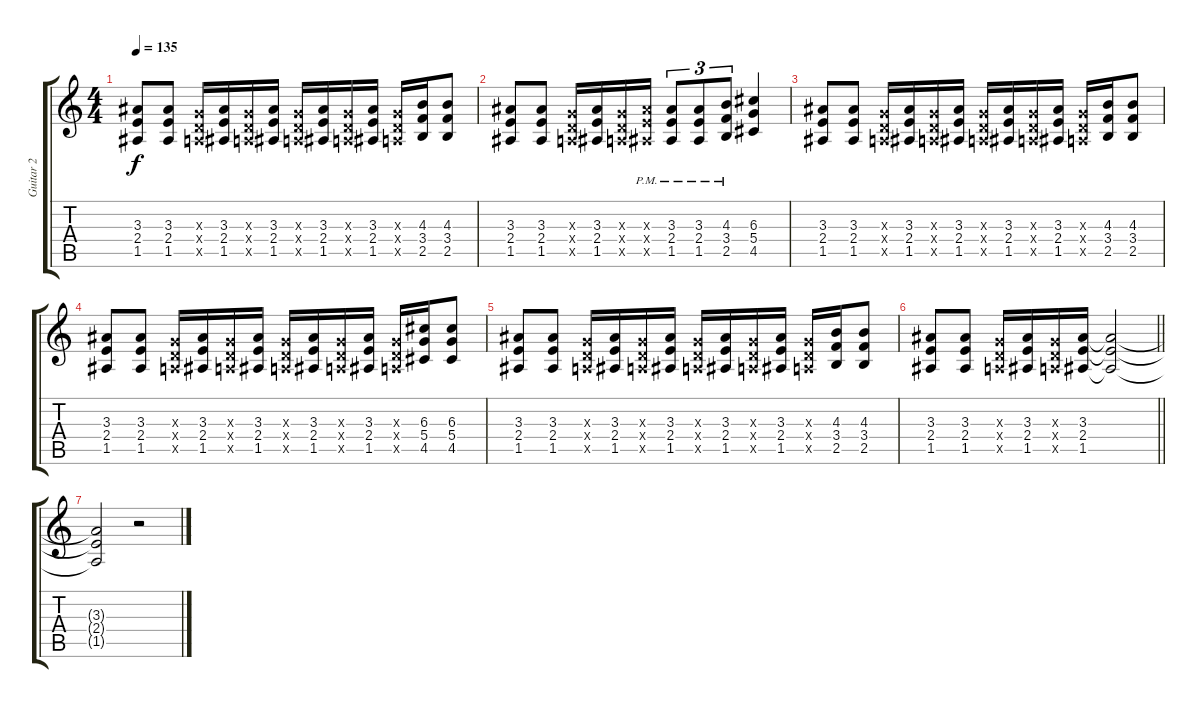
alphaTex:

\track ("Guitar 2" "Guitar 2") {instrument distortionguitar}
\staff {score tabs}
\tuning (E4 B3 G3 D3 A2 D2) {hide}
\ts (4 4)
\tempo 135
\clef g2
\ks c
(3.3 2.4 1.5).8{dy f} (3.3 2.4 1.5).8 (0.3{x} 0.4{x} 0.5{x}).16 (3.3 2.4 1.5).16 (0.3{x} 0.4{x} 0.5{x}).16 (3.3 2.4 1.5).16 (0.3{x} 0.4{x} 0.5{x}).16 (3.3 2.4 1.5).16 (0.3{x} 0.4{x} 0.5{x}).16 (3.3 2.4 1.5).16 (0.3{x} 0.4{x} 0.5{x}).16 (4.3 3.4 2.5).16 (4.3 3.4 2.5).8 |
(3.3 2.4 1.5).8 (3.3 2.4 1.5).8 (0.3{x} 0.4{x} 0.5{x}).16 (3.3 2.4 1.5).16 (0.3{x} 0.4{x} 0.5{x}).16 (3.3{pm x} 2.4{pm x} 1.5{pm x}).16 (3.3{pm} 2.4{pm} 1.5{pm}).8{tu (3 2)} (3.3{pm} 2.4{pm} 1.5{pm}).8{tu (3 2)} (4.3{pm} 3.4{pm} 2.5{pm}).8{tu (3 2)} (6.3 5.4 4.5).4 |
(3.3 2.4 1.5).8 (3.3 2.4 1.5).8 (0.3{x} 0.4{x} 0.5{x}).16 (3.3 2.4 1.5).16 (0.3{x} 0.4{x} 0.5{x}).16 (3.3 2.4 1.5).16 (0.3{x} 0.4{x} 0.5{x}).16 (3.3 2.4 1.5).16 (0.3{x} 0.4{x} 0.5{x}).16 (3.3 2.4 1.5).16 (0.3{x} 0.4{x} 0.5{x}).16 (4.3 3.4 2.5).16 (4.3 3.4 2.5).8 |
(3.3 2.4 1.5).8 (3.3 2.4 1.5).8 (0.3{x} 0.4{x} 0.5{x}).16 (3.3 2.4 1.5).16 (0.3{x} 0.4{x} 0.5{x}).16 (3.3 2.4 1.5).16 (0.3{x} 0.4{x} 0.5{x}).16 (3.3 2.4 1.5).16 (0.3{x} 0.4{x} 0.5{x}).16 (3.3 2.4 1.5).16 (0.3{x} 0.4{x} 0.5{x}).16 (6.3 5.4 4.5).16 (6.3 5.4 4.5).8 |
(3.3 2.4 1.5).8 (3.3 2.4 1.5).8 (0.3{x} 0.4{x} 0.5{x}).16 (3.3 2.4 1.5).16 (0.3{x} 0.4{x} 0.5{x}).16 (3.3 2.4 1.5).16 (0.3{x} 0.4{x} 0.5{x}).16 (3.3 2.4 1.5).16 (0.3{x} 0.4{x} 0.5{x}).16 (3.3 2.4 1.5).16 (0.3{x} 0.4{x} 0.5{x}).16 (4.3 3.4 2.5).16 (4.3 3.4 2.5).8 |
\barLineRight lightlight
(3.3 2.4 1.5).8 (3.3 2.4 1.5).8 (0.3{x} 0.4{x} 0.5{x}).16 (3.3 2.4 1.5).16 (0.3{x} 0.4{x} 0.5{x}).16 (3.3 2.4 1.5).16 (3.3{t} 2.4{t} 1.5{t}).2 |
(3.3{t} 2.4{t} 1.5{t}).2 r.2
